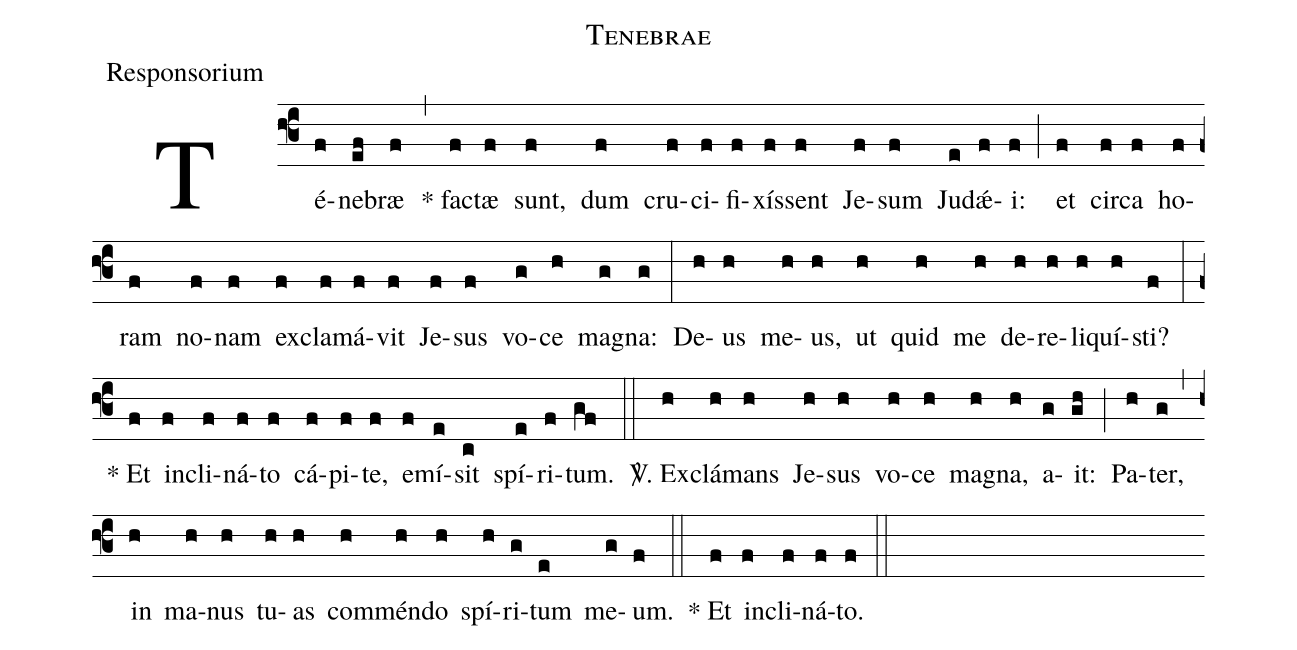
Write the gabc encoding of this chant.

name:Tenebrae;
office-part:Responsorium;
%%
(f3)Té(f)ne(ef)bræ(f) (,) * fa(f)ctæ(f) sunt,(f) dum(f) cru(f)ci(f)fi(f)xís(f)sent(f) Je(f)sum(f) Ju(e)dǽ(f)i:(f) (;) et(f) cir(f)ca(f) ho(f)ram(f) no(f)nam(f) ex(f)cla(f)má(f)vit(f) Je(f)sus(f) vo(g)ce(h) ma(g)gna:(g) (:) De(h)us(h) me(h)us,(h) ut(h) quid(h) me(h) de(h)re(h)li(h)quí(h)sti?(f) (:) * Et(f) in(f)cli(f)ná(f)to(f) cá(f)pi(f)te,(f) e(f)mí(e)sit(c) spí(e)ri(f)tum.(gf) (::) <sp>V/</sp>. Ex(h)clá(h)mans(h) Je(h)sus(h) vo(h)ce(h) ma(h)gna,(h) a(g)it:(gh) (;) Pa(h)ter,(g) (,) in(h) ma(h)nus(h) tu(h)as(h) com(h)mén(h)do(h) spí(h)ri(g)tum(e) me(g)um.(f) (::) * Et(f) in(f)cli(f)ná(f)to.(f) (::)
